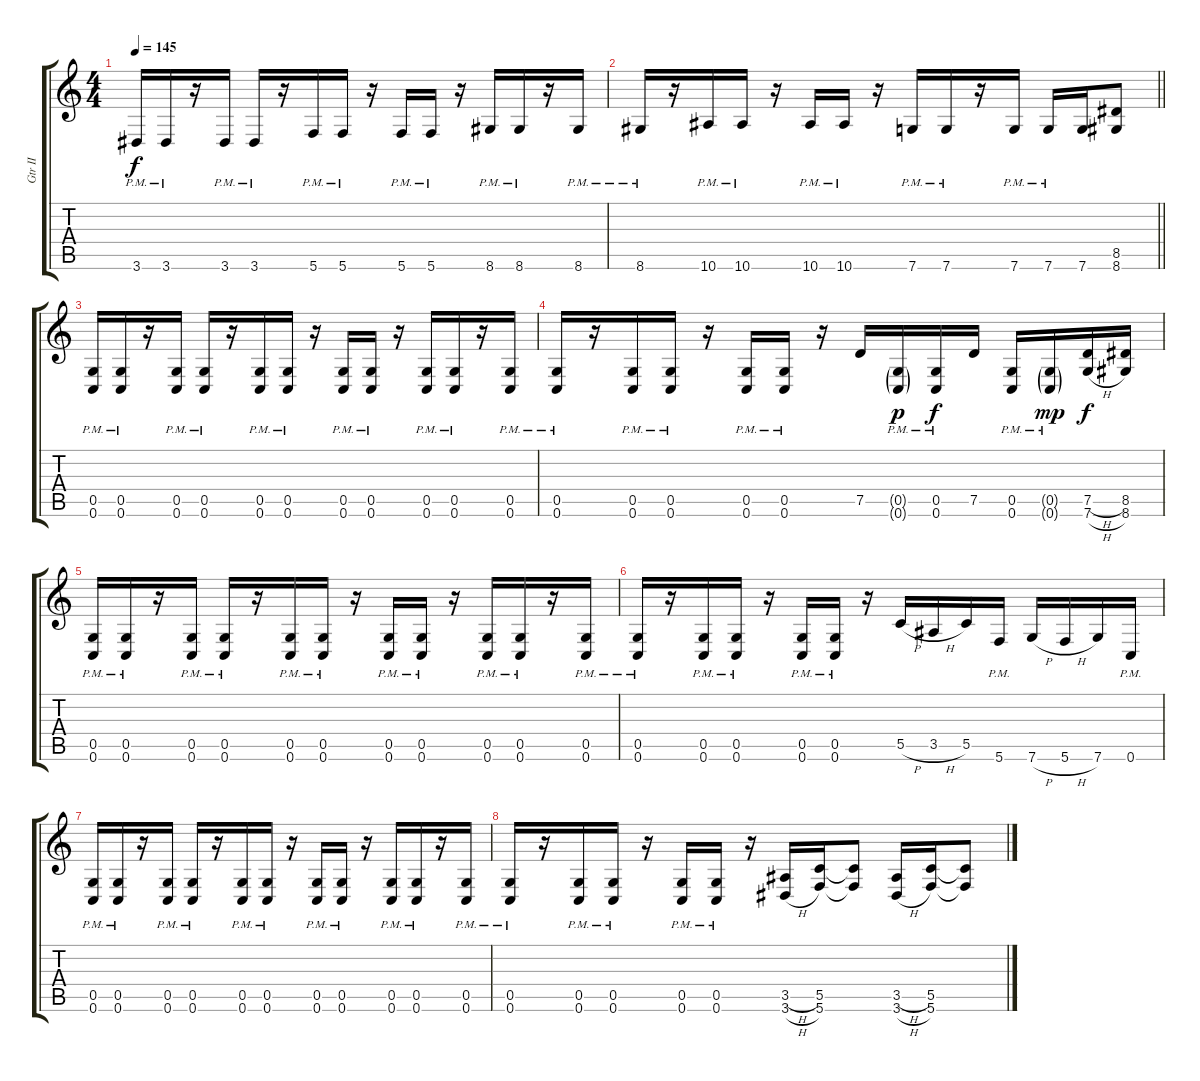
\track ("Gtr II" "Gtr II") {instrument overdrivenguitar}
\staff {score tabs}
\tuning (D4 A3 F3 C3 G2 C2) {hide}
\ts (4 4)
\tempo 145
\clef g2
\ks c
3.6{pm}.16{dy f} 3.6{pm}.16 r.16 3.6{pm}.16 3.6{pm}.16 r.16 5.6{pm}.16 5.6{pm}.16 r.16 5.6{pm}.16 5.6{pm}.16 r.16 8.6{pm}.16 8.6{pm}.16 r.16 8.6{pm}.16 |
\barLineRight lightlight
8.6{pm}.16 r.16 10.6{pm}.16 10.6{pm}.16 r.16 10.6{pm}.16 10.6{pm}.16 r.16 7.6{pm}.16 7.6{pm}.16 r.16 7.6{pm}.16 7.6{pm}.16 7.6.16 (8.5 8.6).8 |
(0.5{pm} 0.6{pm}).16 (0.5{pm} 0.6{pm}).16 r.16 (0.5{pm} 0.6{pm}).16 (0.5{pm} 0.6{pm}).16 r.16 (0.5{pm} 0.6{pm}).16 (0.5{pm} 0.6{pm}).16 r.16 (0.5{pm} 0.6{pm}).16 (0.5{pm} 0.6{pm}).16 r.16 (0.5{pm} 0.6{pm}).16 (0.5{pm} 0.6{pm}).16 r.16 (0.5{pm} 0.6{pm}).16 |
(0.5 0.6{pm}).16 r.16 (0.5 0.6{pm}).16 (0.5 0.6{pm}).16 r.16 (0.5 0.6{pm}).16 (0.5 0.6{pm}).16 r.16 7.5.16 (0.5{g} 0.6{g pm}).16{dy p} (0.5 0.6{pm}).16{dy f} 7.5.16 (0.5 0.6{pm}).16 (0.5{g} 0.6{g pm}).16{dy mp} (7.5{h} 7.6{h}).16{dy f} (8.5 8.6).16 |
(0.5 0.6{pm}).16 (0.5 0.6{pm}).16 r.16 (0.5 0.6{pm}).16 (0.5 0.6{pm}).16 r.16 (0.5 0.6{pm}).16 (0.5 0.6{pm}).16 r.16 (0.5 0.6{pm}).16 (0.5 0.6{pm}).16 r.16 (0.5 0.6{pm}).16 (0.5 0.6{pm}).16 r.16 (0.5 0.6{pm}).16 |
(0.5 0.6{pm}).16 r.16 (0.5 0.6{pm}).16 (0.5 0.6{pm}).16 r.16 (0.5 0.6{pm}).16 (0.5 0.6{pm}).16 r.16 5.5{h}.16 3.5{h}.16 5.5.16 5.6{pm}.16 7.6{h}.16 5.6{h}.16 7.6.16 0.6{pm}.16 |
(0.5 0.6{pm}).16 (0.5 0.6{pm}).16 r.16 (0.5 0.6{pm}).16 (0.5 0.6{pm}).16 r.16 (0.5 0.6{pm}).16 (0.5 0.6{pm}).16 r.16 (0.5 0.6{pm}).16 (0.5 0.6{pm}).16 r.16 (0.5 0.6{pm}).16 (0.5 0.6{pm}).16 r.16 (0.5 0.6{pm}).16 |
(0.5 0.6{pm}).16 r.16 (0.5 0.6{pm}).16 (0.5 0.6{pm}).16 r.16 (0.5 0.6{pm}).16 (0.5 0.6{pm}).16 r.16 (3.5{h} 3.6{h}).16 (5.5 5.6).16 (5.5{t} 5.6{t}).8 (3.5{h} 3.6{h}).16 (5.5 5.6).16 (5.5{t} 5.6{t}).8
